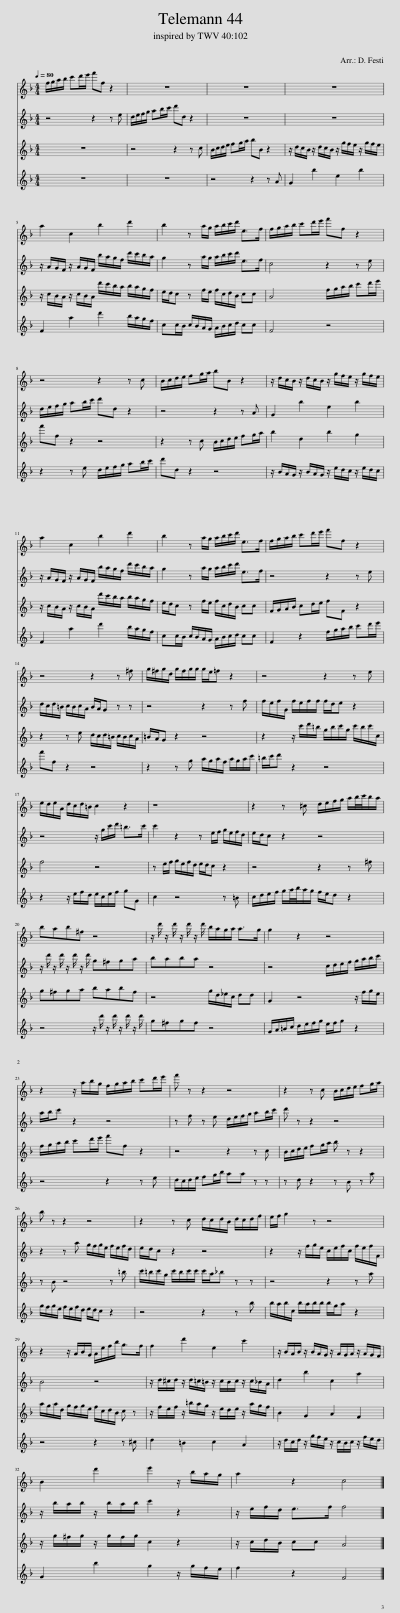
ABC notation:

X:1
%%score 1 2 3 4
L:1/8
Q:1/4=80
M:4/4
I:linebreak $
K:F
V:1 treble
V:2 treble
V:3 treble
V:4 treble
V:1
 f/g/a/b/ c'd'/e'/ f'f z2 | z8 | z8 | z8 |$ a2 c2 b2 d'2 | %5
 b2 z a/g/ a/b/c'/d'/ e>f | f/g/a/b/ c'd'/e'/ f'f z2 |$ z4 z2 z c | B/c/d/e/ fg/a/ bB z2 | z/ d/c/B/ z/ d/c/B/ z/ g/f/e/ z/ g/f/e/ |$ %10
 a2 c2 b2 d'2 | b2 z a/g/ a/b/c'/d'/ e>f | f/g/a/b/ c'd'/e'/ f'f z2 |$ z4 z2 z ^f | g/^f/g/d/ g/f/g/g/ g/e/=f z2 | %15
 z4 z2 z e |$ e/d/e/A/ d/c/d/=B/ c2 z2 | z8 | z2 z ^c d/e/f/g/ a/b/4c'/4b/a/ |$ bab^f z4 | %20
 z/ d'/ z/ d'/ z/ d'/ z/ d'/ b/a/g/a/ a>g | g2 z2 z4 |$ z2 z/ a/b/g/ f/g/a/b/ c'd'/e'/ | f' z z2 z4 | z2 z c B/c/d/e/ fg/a/ |$ %25
 b z z2 z4 | z2 z c d/c/d/B/ d/c/d/f/ | e/f/ g2 z z4 |$ z2 z/ A/B/G/ A/e/f/b/ g>f | f2 d'2 e2 c'2 | %30
 z/ B/A/B/ z/ B/A/G/ z/ A/G/A/ z/ A/G/F/ |$ B2 d'2 e'2 z/ b/a/g/ | a2 z2 c4 |] %33
V:2
 z4 z2 z e | d/e/f/g/ ab/c'/ d'd z2 | z8 | z8 |$ z/ A/G/F/ z/ A/G/F/ b/a/g/f/ d'/c'/b/a/ | %5
 g2 z a/g/ a/b/c'/d'/ e>f | c4 z2 z e |$ d/e/f/g/ ab/c'/ d'd z2 | z4 z2 z A | G2 b2 e2 b2 |$ %10
 z/ A/G/F/ z/ A/G/F/ b/a/g/f/ d'/c'/b/a/ | g2 z a/g/ a/b/c'/d'/ e>f | z4 z2 z e |$ d/c/d/=B/ c/B/c/A/ B/A/G z z | z4 z2 z f | %15
 f/e/f/G/ f/e/f/f/ f/d/e z2 |$ z4 z/ g/c'/d'/ =b>c' | c'2 z2 z e/f/ g/e/f/d/ | e/d/c z2 z4 |$ z/ d'/ z/ d'/ z/ d'/ z/ d'/ g^fga | %20
 baba z4 | z4 c/d/e/f/ g/a/b/c'/ |$ a/b/c' z2 z4 | z f z e d/e/f/g/ ab/c'/ | d' z z2 z4 |$ %25
 z2 z a g/f/g/e/ f/e/f/d/ | e/d/c z2 z4 | z2 z/ f/g/e/ c/e/f/c/ f/e/f/F/ |$ B4 z4 | z/ d/^c/d/ z/ d/=c/=B/ z/ c/B/c/ z/ c/_B/A/ | %30
 d2 b2 c2 a2 |$ z/ b/a/b/ z/ b/a/b/ c'2 z2 | z/ e/f/d/ e>f f4 |] %33
V:3
 z8 | z4 z2 z c | B/c/d/e/ fg/a/ bB z2 | z/ d/c/B/ z/ d/c/B/ z/ g/f/e/ z/ g/f/e/ |$ z/ c/B/A/ z/ c/B/A/ d'/c'/b/a/ b/a/g/f/ | %5
 e/d/c z f/e/ f/c/d/B/ cc | A4 f/g/a/b/ c'd'/e'/ |$ f'f z2 z4 | z2 z c B/c/d/e/ fg/a/ | b2 d2 b2 g2 |$ %10
 z/ c/B/A/ z/ c/B/A/ d'/c'/b/a/ b/a/g/f/ | e/d/c z f/e/ f/c/d/B/ cc | F/G/A/B/ cd/e/ fF z2 |$ z2 z e d/c/d/=B/ c/B/c/A/ | =B/A/G z2 z4 | %15
 z2 z/ c'/d'/=b/ g/b/c'/g/ c'/b/c'/c/ |$ f4 z4 | z e/f/ g/e/f/d/ e/d/c z2 | z4 z2 z ^f |$ g^fga babf | %20
 z4 g/d/_e/c/ dd | G2 z4 z/ f/g/e/ |$ f/g/a/b/ c'd'/e'/ f'f z2 | z4 z2 z c | B/c/d/e/ fg/a/ b z z2 |$ %25
 z B z4 z =b | c'/=b/c'/g/ c'/b/c'/c'/ c'/a/_b z z | z4 z2 z a |$ a/g/a/d/ g/f/g/e/ f/c/d/B/ c z | z/ f/e/f/ z/ =b/a/g/ z/ e/d/e/ z/ a/g/f/ | %30
 B2 G2 A2 F2 |$ z/ g/^f/g/ z/ g/f/g/ c2 z2 | z/ c/d/B/ cc A4 |] %33
V:4
 z8 | z8 | z4 z2 z A | G2 b2 e2 b2 |$ F2 a2 d'2 b/a/g/f/ | %5
 cc/B/ c/B/A/G/ A/B/c/d/ cc | F4 z4 |$ z2 z e d/e/f/g/ ab/c'/ | d'd z2 z4 | z/ B/A/G/ z/ B/A/G/ z/ e/d/c/ z/ e/d/c/ |$ %10
 F2 a2 d'2 b/a/g/f/ | cc/B/ c/B/A/G/ A/B/c/d/ cc | F2 z2 f/g/a/b/ c'd'/e'/ |$ f'f z2 z4 | z2 z g a/g/a/f/ a/g/a/c'/ | %15
 =b/c'/d' z2 z4 |$ z2 z/ e/f/d/ e/c/e/f/ gG | c2 z4 z =B | c/d/e/f/ g/a/4b/4a/g/ f/e/d z2 |$ z4 z/ d'/ z/ d'/ z/ d'/ z/ d'/ | %20
 g^fgf z4 | G/A/=B/c/ d/e/f/g/ e/f/g z2 |$ z4 z2 z e | d/c/d/e/ fg/b/ aa z z | z d z2 z B z a |$ %25
 g/f/g/e/ f/e/f/d/ e/d/c z2 | z4 z2 z b | b/a/b/c/ b/a/b/b/ b/g/a z2 |$ z4 z2 z ^c | d2 =B2 c2 A2 | %30
 z/ d/c/d/ z/ g/f/e/ z/ c/B/c/ z/ f/e/d/ |$ G2 b2 g2 z/ g/f/e/ | f2 z2 F4 |] %33
